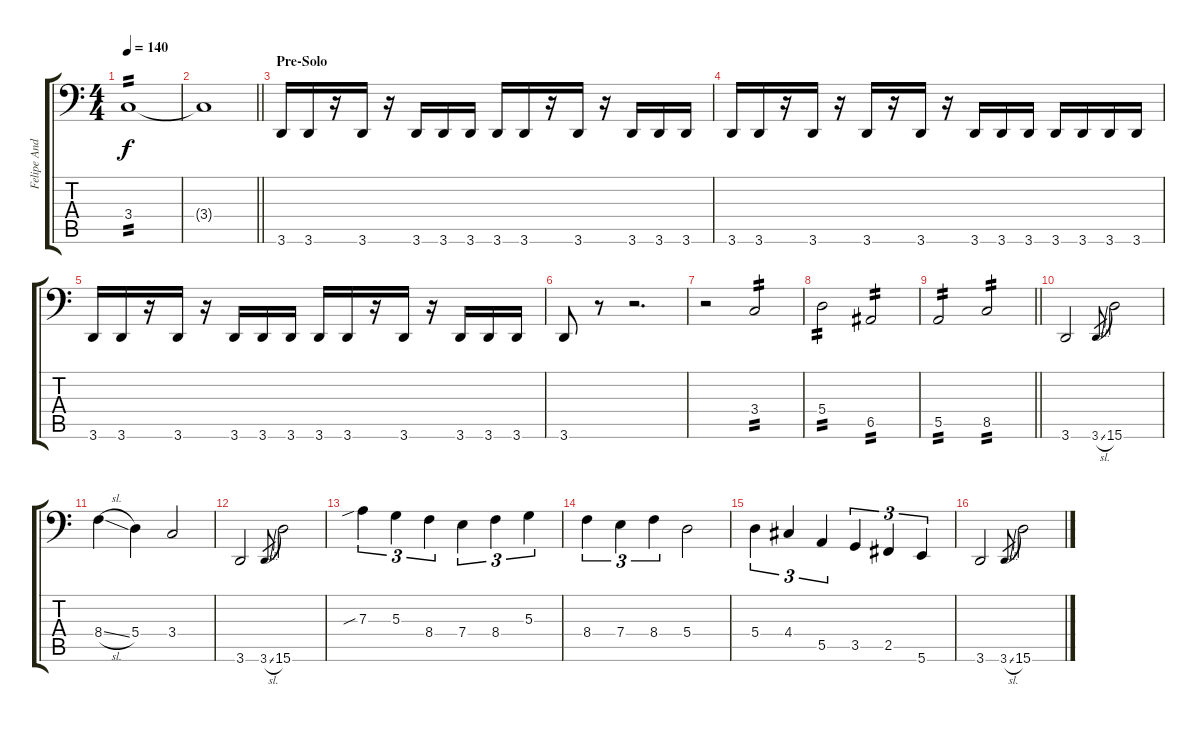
\track ("Felipe Andreoli" "Felipe And") {instrument electricbassfinger}
\staff {score tabs}
\tuning (C3 G2 D2 A1 E1 B0) {hide}
\ts (4 4)
\tempo 140
\clef f4
\ks c
3.4.1{tp 2 dy f} |
\barLineRight lightlight
3.4{t}.1 |
\section ("" "Pre-Solo")
3.6.16 3.6.16 r.16 3.6.16 r.16 3.6.16 3.6.16 3.6.16 3.6.16 3.6.16 r.16 3.6.16 r.16 3.6.16 3.6.16 3.6.16 |
3.6.16 3.6.16 r.16 3.6.16 r.16 3.6.16 r.16 3.6.16 r.16 3.6.16 3.6.16 3.6.16 3.6.16 3.6.16 3.6.16 3.6.16 |
3.6.16 3.6.16 r.16 3.6.16 r.16 3.6.16 3.6.16 3.6.16 3.6.16 3.6.16 r.16 3.6.16 r.16 3.6.16 3.6.16 3.6.16 |
3.6.8 r.8 r.2{d} |
r.2 3.4.2{tp 2} |
5.4.2{tp 2} 6.5.2{tp 2} |
\barLineRight lightlight
5.5.2{tp 2} 8.5.2{tp 2} |
3.6.2 3.6{sl}.8{gr} 15.6.2 |
8.4{sl}.4 5.4.4 3.4.2 |
3.6.2 3.6{sl}.8{gr} 15.6.2 |
7.3{sib}.4{tu (3 2)} 5.3.4{tu (3 2)} 8.4.4{tu (3 2)} 7.4.4{tu (3 2)} 8.4.4{tu (3 2)} 5.3.4{tu (3 2)} |
8.4.4{tu (3 2)} 7.4.4{tu (3 2)} 8.4.4{tu (3 2)} 5.4.2 |
5.4.4{tu (3 2)} 4.4.4{tu (3 2)} 5.5.4{tu (3 2)} 3.5.4{tu (3 2)} 2.5.4{tu (3 2)} 5.6.4{tu (3 2)} |
3.6.2 3.6{sl}.8{gr} 15.6.2
